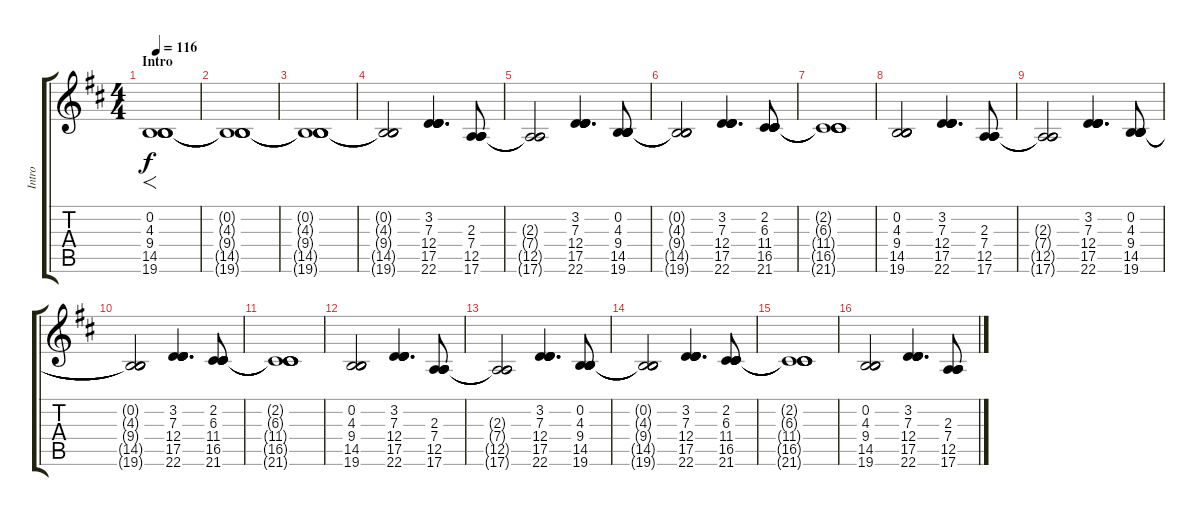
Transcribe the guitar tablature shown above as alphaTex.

\track ("Intro" "Intro") {instrument stringensemble1}
\staff {score tabs}
\tuning (E4 B3 G3 D3 A2 E2) {hide}
\ts (4 4)
\section ("" "Intro")
\tempo 116
\clef g2
\ks d
(0.2 4.3 9.4 14.5 19.6).1{f dy f instrument stringensemble1} |
(0.2{t} 4.3{t} 9.4{t} 14.5{t} 19.6{t}).1 |
(0.2{t} 4.3{t} 9.4{t} 14.5{t} 19.6{t}).1 |
(0.2{t} 4.3{t} 9.4{t} 14.5{t} 19.6{t}).2 (3.2 7.3 12.4 17.5 22.6).4{d} (2.3 7.4 12.5 17.6).8 |
(2.3{t} 7.4{t} 12.5{t} 17.6{t}).2 (3.2 7.3 12.4 17.5 22.6).4{d} (0.2 4.3 9.4 14.5 19.6).8 |
(0.2{t} 4.3{t} 9.4{t} 14.5{t} 19.6{t}).2 (3.2 7.3 12.4 17.5 22.6).4{d} (2.2 6.3 11.4 16.5 21.6).8 |
(2.2{t} 6.3{t} 11.4{t} 16.5{t} 21.6{t}).1 |
(0.2 4.3 9.4 14.5 19.6).2 (3.2 7.3 12.4 17.5 22.6).4{d} (2.3 7.4 12.5 17.6).8 |
(2.3{t} 7.4{t} 12.5{t} 17.6{t}).2 (3.2 7.3 12.4 17.5 22.6).4{d} (0.2 4.3 9.4 14.5 19.6).8 |
(0.2{t} 4.3{t} 9.4{t} 14.5{t} 19.6{t}).2 (3.2 7.3 12.4 17.5 22.6).4{d} (2.2 6.3 11.4 16.5 21.6).8 |
(2.2{t} 6.3{t} 11.4{t} 16.5{t} 21.6{t}).1 |
(0.2 4.3 9.4 14.5 19.6).2 (3.2 7.3 12.4 17.5 22.6).4{d} (2.3 7.4 12.5 17.6).8 |
(2.3{t} 7.4{t} 12.5{t} 17.6{t}).2 (3.2 7.3 12.4 17.5 22.6).4{d} (0.2 4.3 9.4 14.5 19.6).8 |
(0.2{t} 4.3{t} 9.4{t} 14.5{t} 19.6{t}).2 (3.2 7.3 12.4 17.5 22.6).4{d} (2.2 6.3 11.4 16.5 21.6).8 |
(2.2{t} 6.3{t} 11.4{t} 16.5{t} 21.6{t}).1 |
(0.2 4.3 9.4 14.5 19.6).2 (3.2 7.3 12.4 17.5 22.6).4{d} (2.3 7.4 12.5 17.6).8
